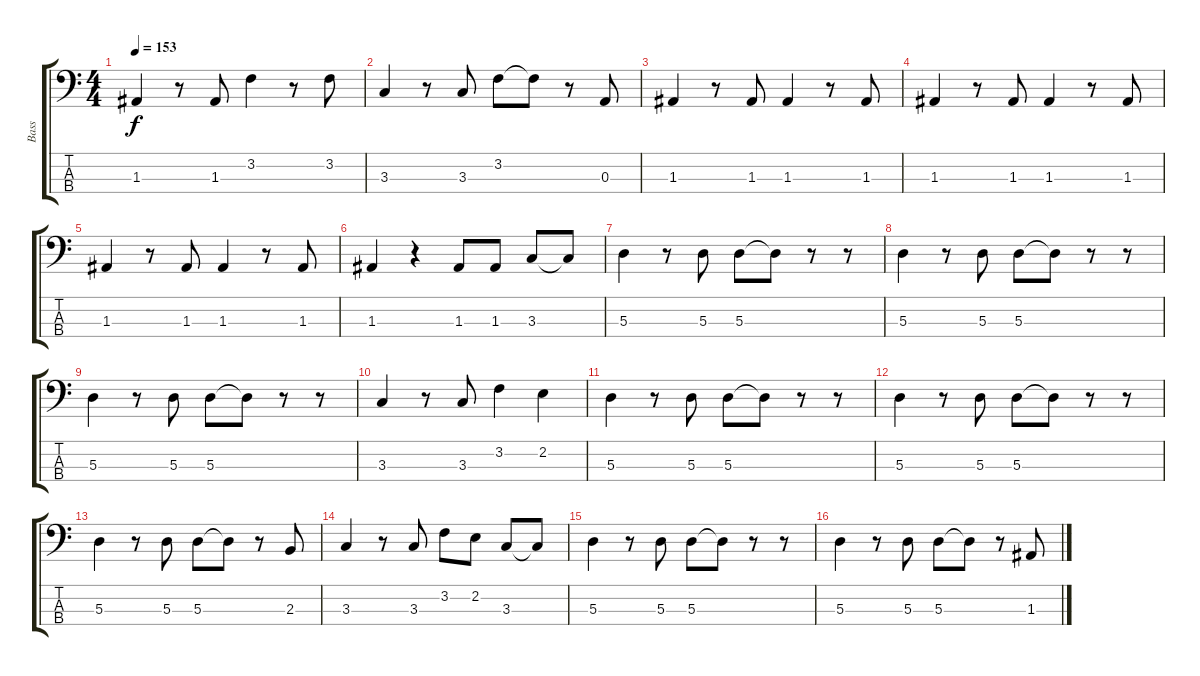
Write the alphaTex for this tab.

\track ("Bass" "Bass") {instrument electricbassfinger}
\staff {score tabs}
\tuning (G2 D2 A1 E1) {hide}
\ts (4 4)
\tempo 153
\clef f4
\ks c
1.3.4{dy f} r.8 1.3.8 3.2.4 r.8 3.2.8 |
3.3.4 r.8 3.3.8 3.2.8 3.2{t}.8 r.8 0.3.8 |
1.3.4 r.8 1.3.8 1.3.4 r.8 1.3.8 |
1.3.4 r.8 1.3.8 1.3.4 r.8 1.3.8 |
1.3.4 r.8 1.3.8 1.3.4 r.8 1.3.8 |
1.3.4 r.4 1.3.8 1.3.8 3.3.8 3.3{t}.8 |
5.3.4 r.8 5.3.8 5.3.8 5.3{t}.8 r.8 r.8 |
5.3.4 r.8 5.3.8 5.3.8 5.3{t}.8 r.8 r.8 |
5.3.4 r.8 5.3.8 5.3.8 5.3{t}.8 r.8 r.8 |
3.3.4 r.8 3.3.8 3.2.4 2.2.4 |
5.3.4 r.8 5.3.8 5.3.8 5.3{t}.8 r.8 r.8 |
5.3.4 r.8 5.3.8 5.3.8 5.3{t}.8 r.8 r.8 |
5.3.4 r.8 5.3.8 5.3.8 5.3{t}.8 r.8 2.3.8 |
3.3.4 r.8 3.3.8 3.2.8 2.2.8 3.3.8 3.3{t}.8 |
5.3.4 r.8 5.3.8 5.3.8 5.3{t}.8 r.8 r.8 |
5.3.4 r.8 5.3.8 5.3.8 5.3{t}.8 r.8 1.3.8
